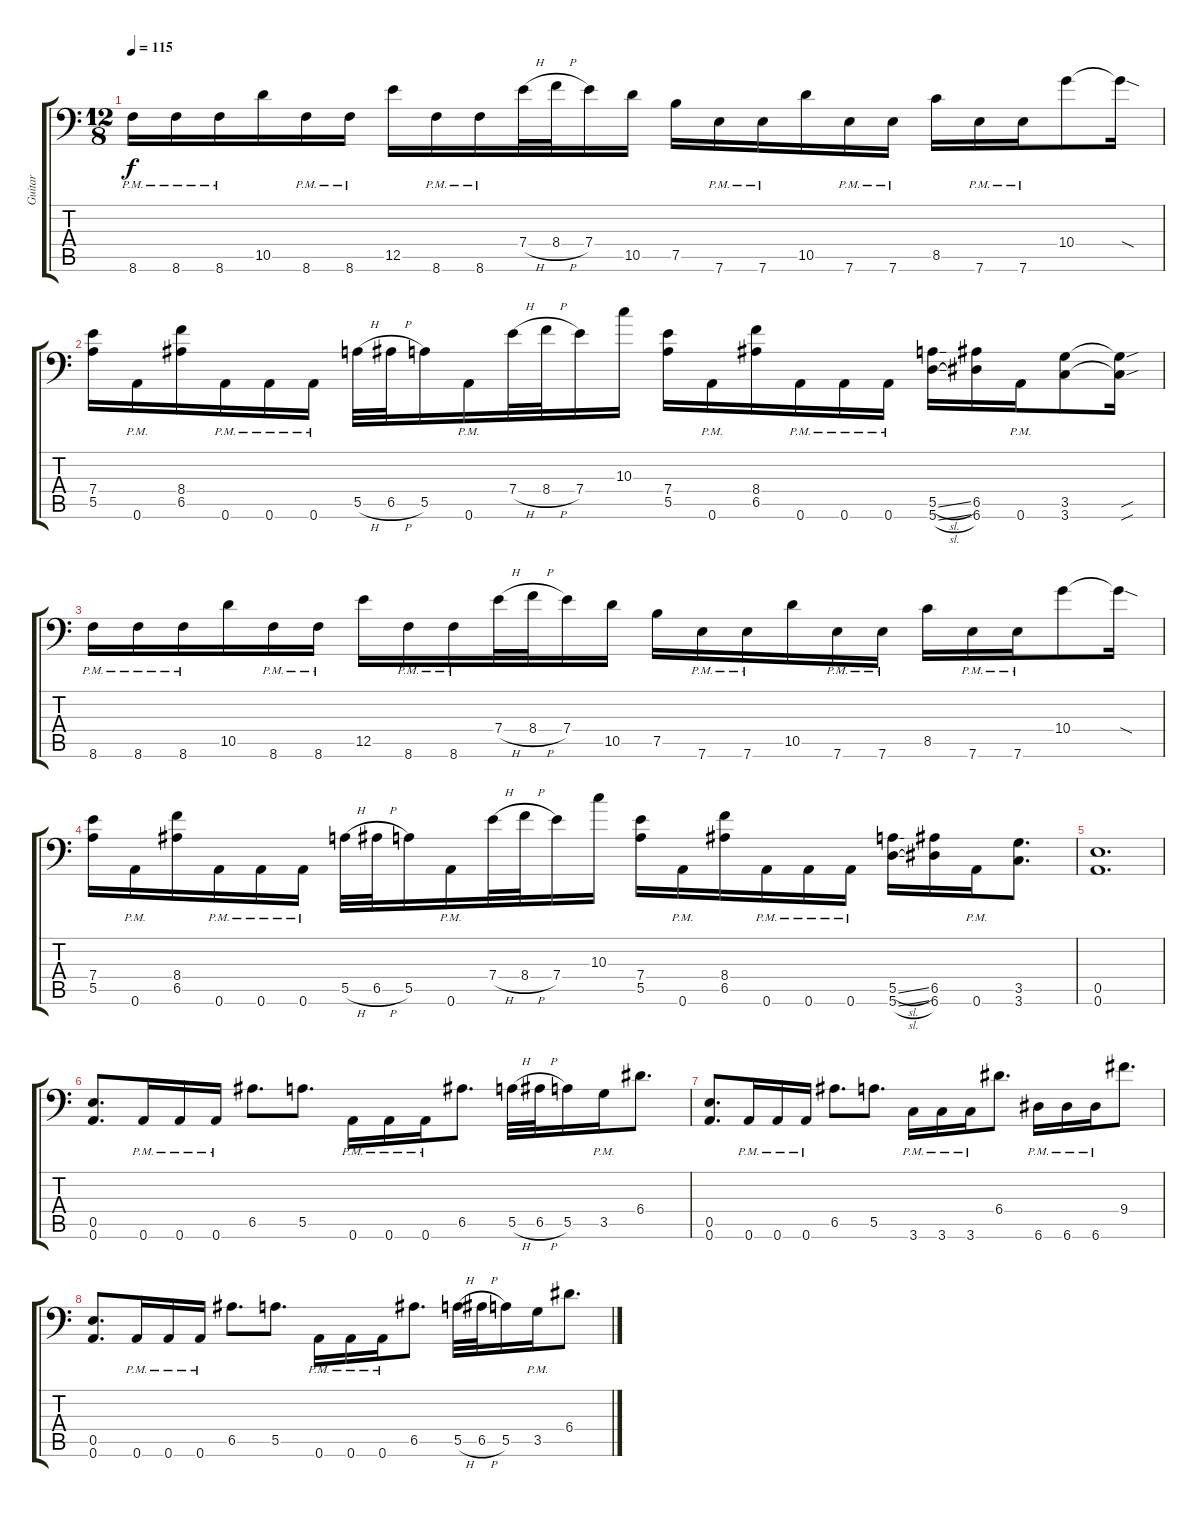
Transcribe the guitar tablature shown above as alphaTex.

\track ("Guitar" "Guitar") {instrument distortionguitar}
\staff {score tabs}
\tuning (B3 Gb3 D3 A2 E2 A1) {hide}
\ts (12 8)
\tempo 115
\clef f4
\ks c
8.6{pm}.16{dy f} 8.6{pm}.16 8.6{pm}.16 10.5.16 8.6{pm}.16 8.6{pm}.16 12.5.16 8.6{pm}.16 8.6{pm}.16 7.4{h}.32 8.4{h}.32 7.4.16 10.5.16 7.5.16 7.6{pm}.16 7.6{pm}.16 10.5.16 7.6{pm}.16 7.6{pm}.16 8.5.16 7.6{pm}.16 7.6{pm}.16 10.4.8 10.4{sod t}.16 |
(7.4 5.5).16 0.6{pm}.16 (8.4 6.5).16 0.6{pm}.16 0.6{pm}.16 0.6{pm}.16 5.5{h}.32 6.5{h}.32 5.5.16 0.6{pm}.16 7.4{h}.32 8.4{h}.32 7.4.16 10.3.16 (7.4 5.5).16 0.6{pm}.16 (8.4 6.5).16 0.6{pm}.16 0.6{pm}.16 0.6{pm}.16 (5.5{sl} 5.6{sl}).16 (6.5 6.6).16 0.6{pm}.16 (3.5 3.6).8 (3.5{sou t} 3.6{sou t}).16 |
8.6{pm}.16 8.6{pm}.16 8.6{pm}.16 10.5.16 8.6{pm}.16 8.6{pm}.16 12.5.16 8.6{pm}.16 8.6{pm}.16 7.4{h}.32 8.4{h}.32 7.4.16 10.5.16 7.5.16 7.6{pm}.16 7.6{pm}.16 10.5.16 7.6{pm}.16 7.6{pm}.16 8.5.16 7.6{pm}.16 7.6{pm}.16 10.4.8 10.4{sod t}.16 |
(7.4 5.5).16 0.6{pm}.16 (8.4 6.5).16 0.6{pm}.16 0.6{pm}.16 0.6{pm}.16 5.5{h}.32 6.5{h}.32 5.5.16 0.6{pm}.16 7.4{h}.32 8.4{h}.32 7.4.16 10.3.16 (7.4 5.5).16 0.6{pm}.16 (8.4 6.5).16 0.6{pm}.16 0.6{pm}.16 0.6{pm}.16 (5.5{sl} 5.6{sl}).16 (6.5 6.6).16 0.6{pm}.16 (3.5 3.6).8{d} |
(0.5 0.6).1{d} |
(0.5 0.6).8{d} 0.6{pm}.16 0.6{pm}.16 0.6{pm}.16 6.5.8{d} 5.5.8{d} 0.6{pm}.16 0.6{pm}.16 0.6{pm}.16 6.5.8{d} 5.5{h}.32 6.5{h}.32 5.5.16 3.5{pm}.16 6.4.8{d} |
(0.5 0.6).8{d} 0.6{pm}.16 0.6{pm}.16 0.6{pm}.16 6.5.8{d} 5.5.8{d} 3.6{pm}.16 3.6{pm}.16 3.6{pm}.16 6.4.8{d} 6.6{pm}.16 6.6{pm}.16 6.6{pm}.16 9.4.8{d} |
(0.5 0.6).8{d} 0.6{pm}.16 0.6{pm}.16 0.6{pm}.16 6.5.8{d} 5.5.8{d} 0.6{pm}.16 0.6{pm}.16 0.6{pm}.16 6.5.8{d} 5.5{h}.32 6.5{h}.32 5.5.16 3.5{pm}.16 6.4.8{d}
